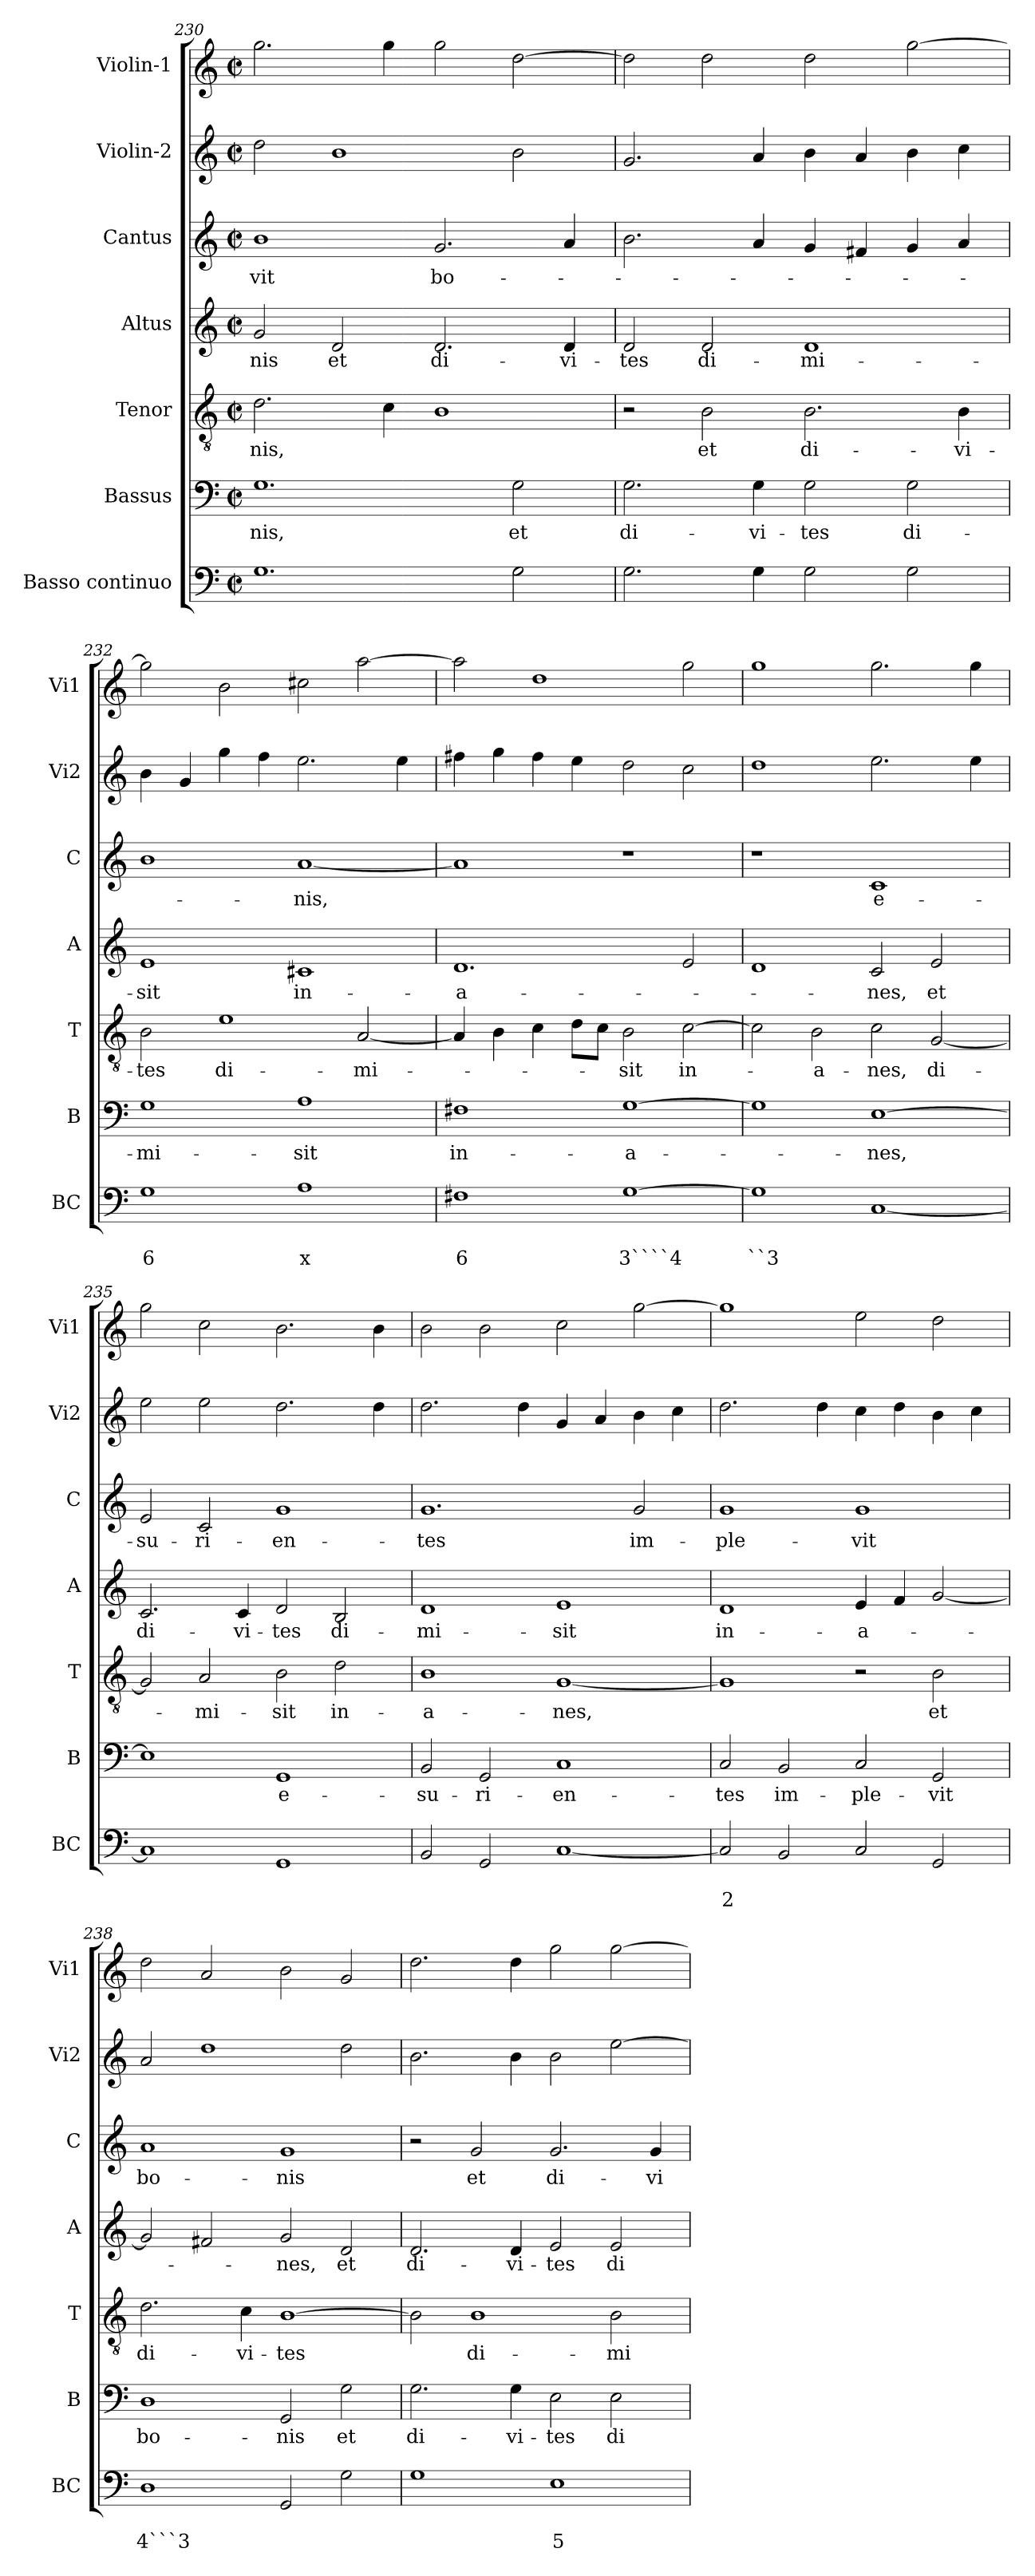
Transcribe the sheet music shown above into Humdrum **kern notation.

**kern	**text	**text	**kern	**text	**kern	**text	**kern	**text	**kern	**text	**kern	**kern
*part7	*part7	*part7	*part6	*part6	*part5	*part5	*part4	*part4	*part3	*part3	*part2	*part1
*staff7	*staff7	*staff7	*staff6	*staff6	*staff5	*staff5	*staff4	*staff4	*staff3	*staff3	*staff2	*staff1
*I"Basso continuo	*	*	*I"Bassus	*	*I"Tenor	*	*I"Altus	*	*I"Cantus	*	*I"Violin-2	*I"Violin-1
*I'BC	*	*	*I'B	*	*I'T	*	*I'A	*	*I'C	*	*I'Vi2	*I'Vi1
*clefF4	*	*	*clefF4	*	*clefGv2	*	*clefG2	*	*clefG2	*	*clefG2	*clefG2
*k[]	*	*	*k[]	*	*k[]	*	*k[]	*	*k[]	*	*k[]	*k[]
*C:	*	*	*C:	*	*C:	*	*C:	*	*C:	*	*C:	*C:
*M2/2	*	*	*M2/2	*	*M2/2	*	*M2/2	*	*M2/2	*	*M2/2	*M2/2
*met(c|)	*	*	*met(c|)	*	*met(c|)	*	*met(c|)	*	*met(c|)	*	*met(c|)	*met(c|)
=230	=230	=230	=230	=230	=230	=230	=230	=230	=230	=230	=230	=230
!	!	!	!	!LO:LY:b	!	!LO:LY:b	!	!LO:LY:b	!	!LO:LY:b	!	!
1.G	.	.	1.G	-nis,	2.d\	-nis,	2g/	-nis	1b	-vit	2dd\	2.gg\
!	!	!	!	!	!	!	!	!LO:LY:b	!	!	!	!
.	.	.	.	.	.	.	2d/	et	.	.	1b	.
.	.	.	.	.	4c\	.	.	.	.	.	.	4gg\
!	!	!	!	!	!	!	!	!LO:LY:b	!	!LO:LY:b	!	!
.	.	.	.	.	1B	.	2.d/	di-	2.g/	bo-	.	2gg\
!	!	!	!	!LO:LY:b	!	!	!	!	!	!	!	!
2G\	.	.	2G\	et	.	.	.	.	.	.	2b\	[2dd\
!	!	!	!	!	!	!	!	!LO:LY:b	!	!	!	!
.	.	.	.	.	.	.	4d/	-vi-	4a/	.	.	.
=231	=231	=231	=231	=231	=231	=231	=231	=231	=231	=231	=231	=231
!	!	!	!	!LO:LY:b	!	!	!	!LO:LY:b	!	!	!	!
2.G\	.	.	2.G\	di-	2r	.	2d/	-tes	2.b\	.	2.g/	2dd\]
!	!	!	!	!	!	!LO:LY:b	!	!LO:LY:b	!	!	!	!
.	.	.	.	.	2B\	et	2d/	di-	.	.	.	2dd\
!	!	!	!	!LO:LY:b	!	!	!	!	!	!	!	!
4G\	.	.	4G\	-vi-	.	.	.	.	4a/	.	4a/	.
!	!	!	!	!LO:LY:b	!	!LO:LY:b	!	!LO:LY:b	!	!	!	!
2G\	.	.	2G\	-tes	2.B\	di-	1d	-mi-	4g/	.	4b\	2dd\
.	.	.	.	.	.	.	.	.	4f#X/	.	4a/	.
!	!	!	!	!LO:LY:b	!	!	!	!	!	!	!	!
2G\	.	.	2G\	di-	.	.	.	.	4g/	.	4b\	[2gg\
!	!	!	!	!	!	!LO:LY:b	!	!	!	!	!	!
.	.	.	.	.	4B\	-vi-	.	.	4a/	.	4cc\	.
!!LO:PB:g=z
=232	=232	=232	=232	=232	=232	=232	=232	=232	=232	=232	=232	=232
!	!	!LO:LY:b	!	!LO:LY:b	!	!LO:LY:b	!	!LO:LY:b	!	!	!	!
1G	.	6	1G	-mi-	2B\	-tes	1e	-sit	1b	.	4b\	2gg\]
.	.	.	.	.	.	.	.	.	.	.	4g/	.
!	!	!	!	!	!	!LO:LY:b	!	!	!	!	!	!
.	.	.	.	.	1e	di-	.	.	.	.	4gg\	2b\
.	.	.	.	.	.	.	.	.	.	.	4ff\	.
!	!	!LO:LY:b	!	!LO:LY:b	!	!	!	!LO:LY:b	!	!LO:LY:b	!	!
1A	.	x	1A	-sit	.	.	1c#X	in-	[1a	-nis,	2.ee\	2cc#X\
!	!	!	!	!	!	!LO:LY:b	!	!	!	!	!	!
.	.	.	.	.	[2A/	-mi-	.	.	.	.	.	[2aa\
.	.	.	.	.	.	.	.	.	.	.	4ee\	.
=233	=233	=233	=233	=233	=233	=233	=233	=233	=233	=233	=233	=233
!	!	!LO:LY:b	!	!LO:LY:b	!	!	!	!LO:LY:b	!	!	!	!
1F#X	.	6	1F#X	in-	4A/]	.	1.d	-a-	1a]	.	4ff#X\	2aa\]
.	.	.	.	.	4B\	.	.	.	.	.	4gg\	.
.	.	.	.	.	4c\	.	.	.	.	.	4ff#\	1dd
.	.	.	.	.	8d\L	.	.	.	.	.	4ee\	.
.	.	.	.	.	8c\J	.	.	.	.	.	.	.
!	!	!LO:LY:b	!	!LO:LY:b	!	!LO:LY:b	!	!	!	!	!	!
[1G	.	3````4	[1G	-a-	2B\	-sit	.	.	1r	.	2dd\	.
!	!	!	!	!	!	!LO:LY:b	!	!	!	!	!	!
.	.	.	.	.	[2c\	in-	2e/	.	.	.	2cc\	2gg\
=234	=234	=234	=234	=234	=234	=234	=234	=234	=234	=234	=234	=234
!	!	!LO:LY:b	!	!	!	!	!	!	!	!	!	!
1G]	.	``3	1G]	.	2c\]	.	1d	.	1r	.	1dd	1gg
!	!	!	!	!	!	!LO:LY:b	!	!	!	!	!	!
.	.	.	.	.	2B\	-a-	.	.	.	.	.	.
!	!	!	!	!LO:LY:b	!	!LO:LY:b	!	!LO:LY:b	!	!LO:LY:b	!	!
[1C	.	.	[1E	-nes,	2c\	-nes,	2c/	-nes,	1c	e-	2.ee\	2.gg\
!	!	!	!	!	!	!LO:LY:b	!	!LO:LY:b	!	!	!	!
.	.	.	.	.	[2G/	di-	2e/	et	.	.	.	.
.	.	.	.	.	.	.	.	.	.	.	4ee\	4gg\
=235	=235	=235	=235	=235	=235	=235	=235	=235	=235	=235	=235	=235
!	!	!	!	!	!	!	!	!LO:LY:b	!	!LO:LY:b	!	!
1C]	.	.	1E]	.	2G/]	.	2.c/	di-	2e/	-su-	2ee\	2gg\
!	!	!	!	!	!	!LO:LY:b	!	!	!	!LO:LY:b	!	!
.	.	.	.	.	2A/	-mi-	.	.	2c/	-ri-	2ee\	2cc\
!	!	!	!	!	!	!	!	!LO:LY:b	!	!	!	!
.	.	.	.	.	.	.	4c/	-vi-	.	.	.	.
!	!	!	!	!LO:LY:b	!	!LO:LY:b	!	!LO:LY:b	!	!LO:LY:b	!	!
1GG	.	.	1GG	e-	2B\	-sit	2d/	-tes	1g	-en-	2.dd\	2.b\
!	!	!	!	!	!	!LO:LY:b	!	!LO:LY:b	!	!	!	!
.	.	.	.	.	2d\	in-	2B/	di-	.	.	.	.
.	.	.	.	.	.	.	.	.	.	.	4dd\	4b\
=236	=236	=236	=236	=236	=236	=236	=236	=236	=236	=236	=236	=236
!	!	!	!	!LO:LY:b	!	!LO:LY:b	!	!LO:LY:b	!	!LO:LY:b	!	!
2BB/	.	.	2BB/	-su-	1B	-a-	1d	-mi-	1.g	-tes	2.dd\	2b\
!	!	!	!	!LO:LY:b	!	!	!	!	!	!	!	!
2GG/	.	.	2GG/	-ri-	.	.	.	.	.	.	.	2b\
.	.	.	.	.	.	.	.	.	.	.	4dd\	.
!	!	!	!	!LO:LY:b	!	!LO:LY:b	!	!LO:LY:b	!	!	!	!
[1C	.	.	1C	-en-	[1G	-nes,	1e	-sit	.	.	4g/	2cc\
.	.	.	.	.	.	.	.	.	.	.	4a/	.
!	!	!	!	!	!	!	!	!	!	!LO:LY:b	!	!
.	.	.	.	.	.	.	.	.	2g/	im-	4b\	[2gg\
.	.	.	.	.	.	.	.	.	.	.	4cc\	.
=237	=237	=237	=237	=237	=237	=237	=237	=237	=237	=237	=237	=237
!	!	!LO:LY:b	!	!LO:LY:b	!	!	!	!LO:LY:b	!	!LO:LY:b	!	!
2C/]	.	2	2C/	-tes	1G]	.	1d	in-	1g	-ple-	2.dd\	1gg]
!	!	!	!	!LO:LY:b	!	!	!	!	!	!	!	!
2BB/	.	.	2BB/	im-	.	.	.	.	.	.	.	.
.	.	.	.	.	.	.	.	.	.	.	4dd\	.
!	!	!	!	!LO:LY:b	!	!	!	!LO:LY:b	!	!LO:LY:b	!	!
2C/	.	.	2C/	-ple-	2r	.	4e/	-a-	1g	-vit	4cc\	2ee\
.	.	.	.	.	.	.	4f/	.	.	.	4dd\	.
!	!	!	!	!LO:LY:b	!	!LO:LY:b	!	!	!	!	!	!
2GG/	.	.	2GG/	-vit	2B\	et	[2g/	.	.	.	4b\	2dd\
.	.	.	.	.	.	.	.	.	.	.	4cc\	.
!!LO:LB:g=z
=238	=238	=238	=238	=238	=238	=238	=238	=238	=238	=238	=238	=238
!	!	!LO:LY:b	!	!LO:LY:b	!	!LO:LY:b	!	!	!	!LO:LY:b	!	!
1D	.	4```3	1D	bo-	2.d\	di-	2g/]	.	1a	bo-	2a/	2dd\
.	.	.	.	.	.	.	2f#X/	.	.	.	1dd	2a/
!	!	!	!	!	!	!LO:LY:b	!	!	!	!	!	!
.	.	.	.	.	4c\	-vi-	.	.	.	.	.	.
!	!	!	!	!LO:LY:b	!	!LO:LY:b	!	!LO:LY:b	!	!LO:LY:b	!	!
2GG/	.	.	2GG/	-nis	[1B	-tes	2g/	-nes,	1g	-nis	.	2b\
!	!	!	!	!LO:LY:b	!	!	!	!LO:LY:b	!	!	!	!
2G\	.	.	2G\	et	.	.	2d/	et	.	.	2dd\	2g/
=239	=239	=239	=239	=239	=239	=239	=239	=239	=239	=239	=239	=239
!	!	!	!	!LO:LY:b	!	!	!	!LO:LY:b	!	!	!	!
1G	.	.	2.G\	di-	2B\]	.	2.d/	di-	2r	.	2.b\	2.dd\
!	!	!	!	!	!	!LO:LY:b	!	!	!	!LO:LY:b	!	!
.	.	.	.	.	1B	di-	.	.	2g/	et	.	.
!	!	!	!	!LO:LY:b	!	!	!	!LO:LY:b	!	!	!	!
.	.	.	4G\	-vi-	.	.	4d/	-vi-	.	.	4b\	4dd\
!	!	!LO:LY:b	!	!LO:LY:b	!	!	!	!LO:LY:b	!	!LO:LY:b	!	!
1E	.	5	2E\	-tes	.	.	2e/	-tes	2.g/	di-	2b\	2gg\
!	!	!	!	!LO:LY:b	!	!LO:LY:b	!	!LO:LY:b	!	!	!	!
.	.	.	2E\	di-	2B\	-mi-	2e/	di-	.	.	[2ee\	[2gg\
!	!	!	!	!	!	!	!	!	!	!LO:LY:b	!	!
.	.	.	.	.	.	.	.	.	4g/	-vi-	.	.
=	=	=	=	=	=	=	=	=	=	=	=	=
*-	*-	*-	*-	*-	*-	*-	*-	*-	*-	*-	*-	*-
